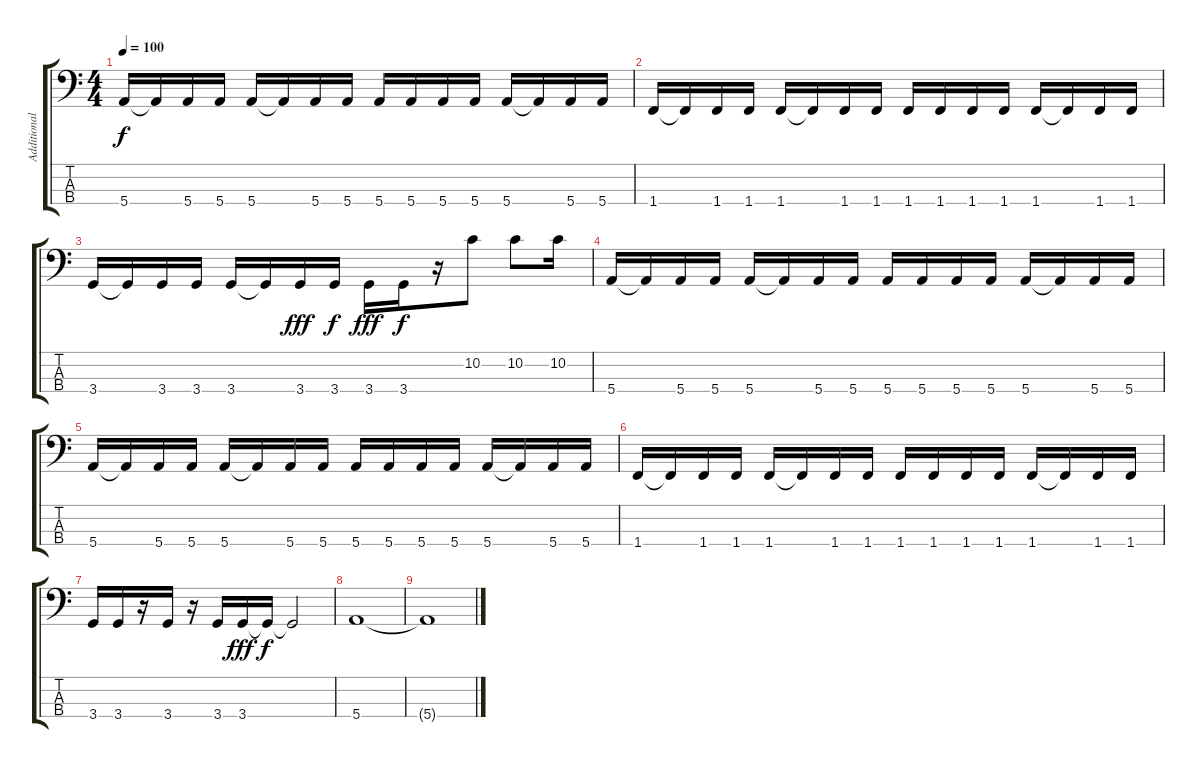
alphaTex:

\track ("Additional Player" "Additional") {instrument electricbasspick}
\staff {score tabs}
\tuning (G2 D2 A1 E1) {hide}
\ts (4 4)
\tempo 100
\clef f4
\ks c
5.4.16{dy f} 5.4{t}.16 5.4.16 5.4.16 5.4.16 5.4{t}.16 5.4.16 5.4.16 5.4.16 5.4.16 5.4.16 5.4.16 5.4.16 5.4{t}.16 5.4.16 5.4.16 |
1.4.16 1.4{t}.16 1.4.16 1.4.16 1.4.16 1.4{t}.16 1.4.16 1.4.16 1.4.16 1.4.16 1.4.16 1.4.16 1.4.16 1.4{t}.16 1.4.16 1.4.16 |
3.4.16 3.4{t}.16 3.4.16 3.4.16 3.4.16 3.4{t}.16 3.4.16{dy fff} 3.4.16{dy f} 3.4.16{dy fff} 3.4.16{dy f} r.16 10.2.8 10.2.8 10.2.16 |
5.4.16 5.4{t}.16 5.4.16 5.4.16 5.4.16 5.4{t}.16 5.4.16 5.4.16 5.4.16 5.4.16 5.4.16 5.4.16 5.4.16 5.4{t}.16 5.4.16 5.4.16 |
5.4.16 5.4{t}.16 5.4.16 5.4.16 5.4.16 5.4{t}.16 5.4.16 5.4.16 5.4.16 5.4.16 5.4.16 5.4.16 5.4.16 5.4{t}.16 5.4.16 5.4.16 |
1.4.16 1.4{t}.16 1.4.16 1.4.16 1.4.16 1.4{t}.16 1.4.16 1.4.16 1.4.16 1.4.16 1.4.16 1.4.16 1.4.16 1.4{t}.16 1.4.16 1.4.16 |
3.4.16 3.4.16 r.16 3.4.16 r.16 3.4.16 3.4.16{dy fff} 3.4{t}.16{dy f} 3.4{t}.2 |
5.4.1 |
5.4{t}.1
